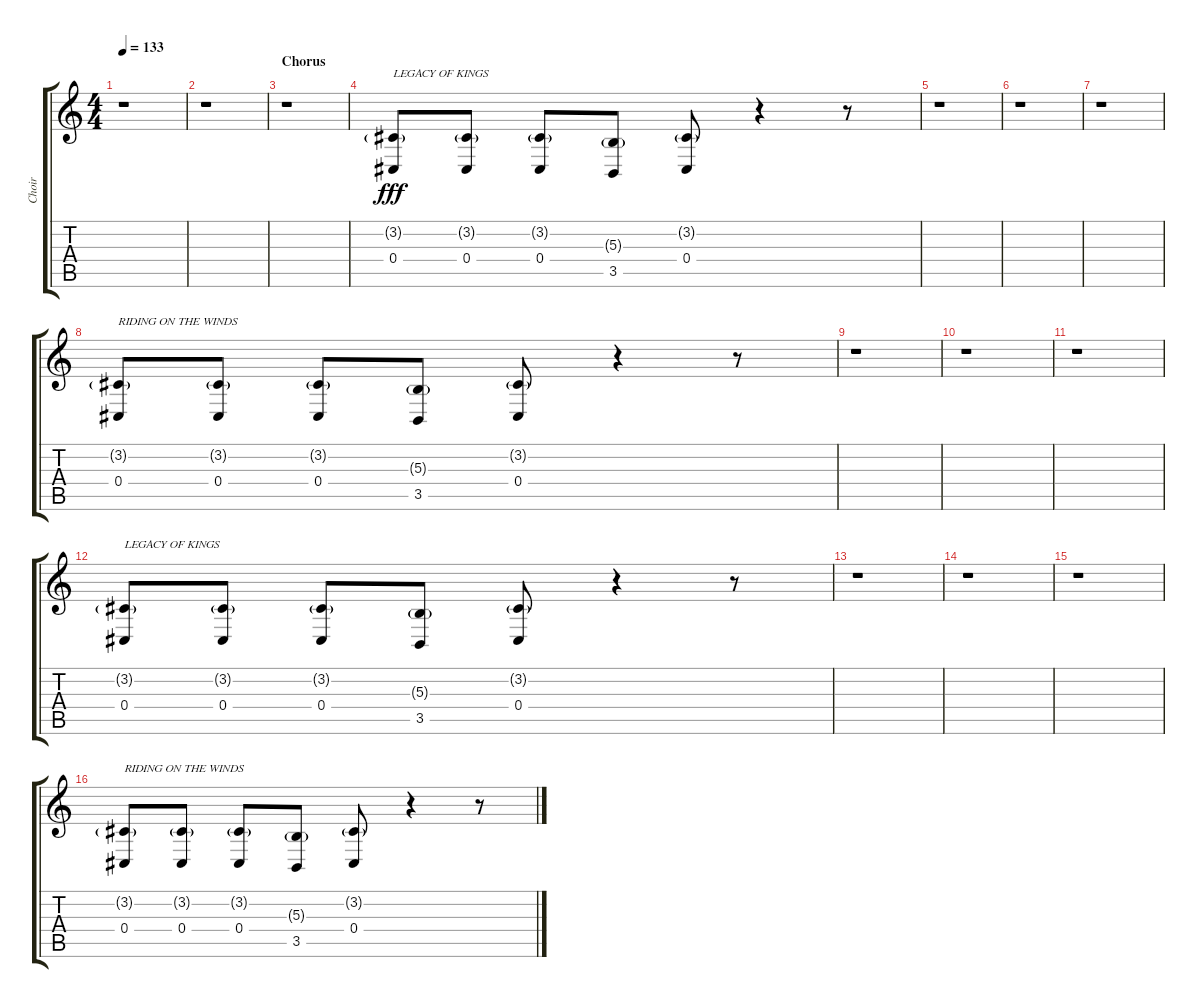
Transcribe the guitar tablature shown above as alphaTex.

\track ("Choir" "Choir") {instrument choiraahs}
\staff {score tabs}
\tuning (Eb4 Bb3 Gb3 Db3 Ab2 Eb2) {hide}
\ts (4 4)
\tempo 133
\clef g2
\ks c
r.1{dy fff} |
r.1 |
\section ("" "Chorus")
r.1 |
(3.2{g} 0.4).8{txt "LEGACY OF KINGS"} (3.2{g} 0.4).8 (3.2{g} 0.4).8 (5.3{g} 3.5).8 (3.2{g} 0.4).8 r.4 r.8 |
r.1 |
r.1 |
r.1 |
(3.2{g} 0.4).8{txt "RIDING ON THE WINDS"} (3.2{g} 0.4).8 (3.2{g} 0.4).8 (5.3{g} 3.5).8 (3.2{g} 0.4).8 r.4 r.8 |
r.1 |
r.1 |
r.1 |
(3.2{g} 0.4).8{txt "LEGACY OF KINGS"} (3.2{g} 0.4).8 (3.2{g} 0.4).8 (5.3{g} 3.5).8 (3.2{g} 0.4).8 r.4 r.8 |
r.1 |
r.1 |
r.1 |
(3.2{g} 0.4).8{txt "RIDING ON THE WINDS"} (3.2{g} 0.4).8 (3.2{g} 0.4).8 (5.3{g} 3.5).8 (3.2{g} 0.4).8 r.4 r.8
